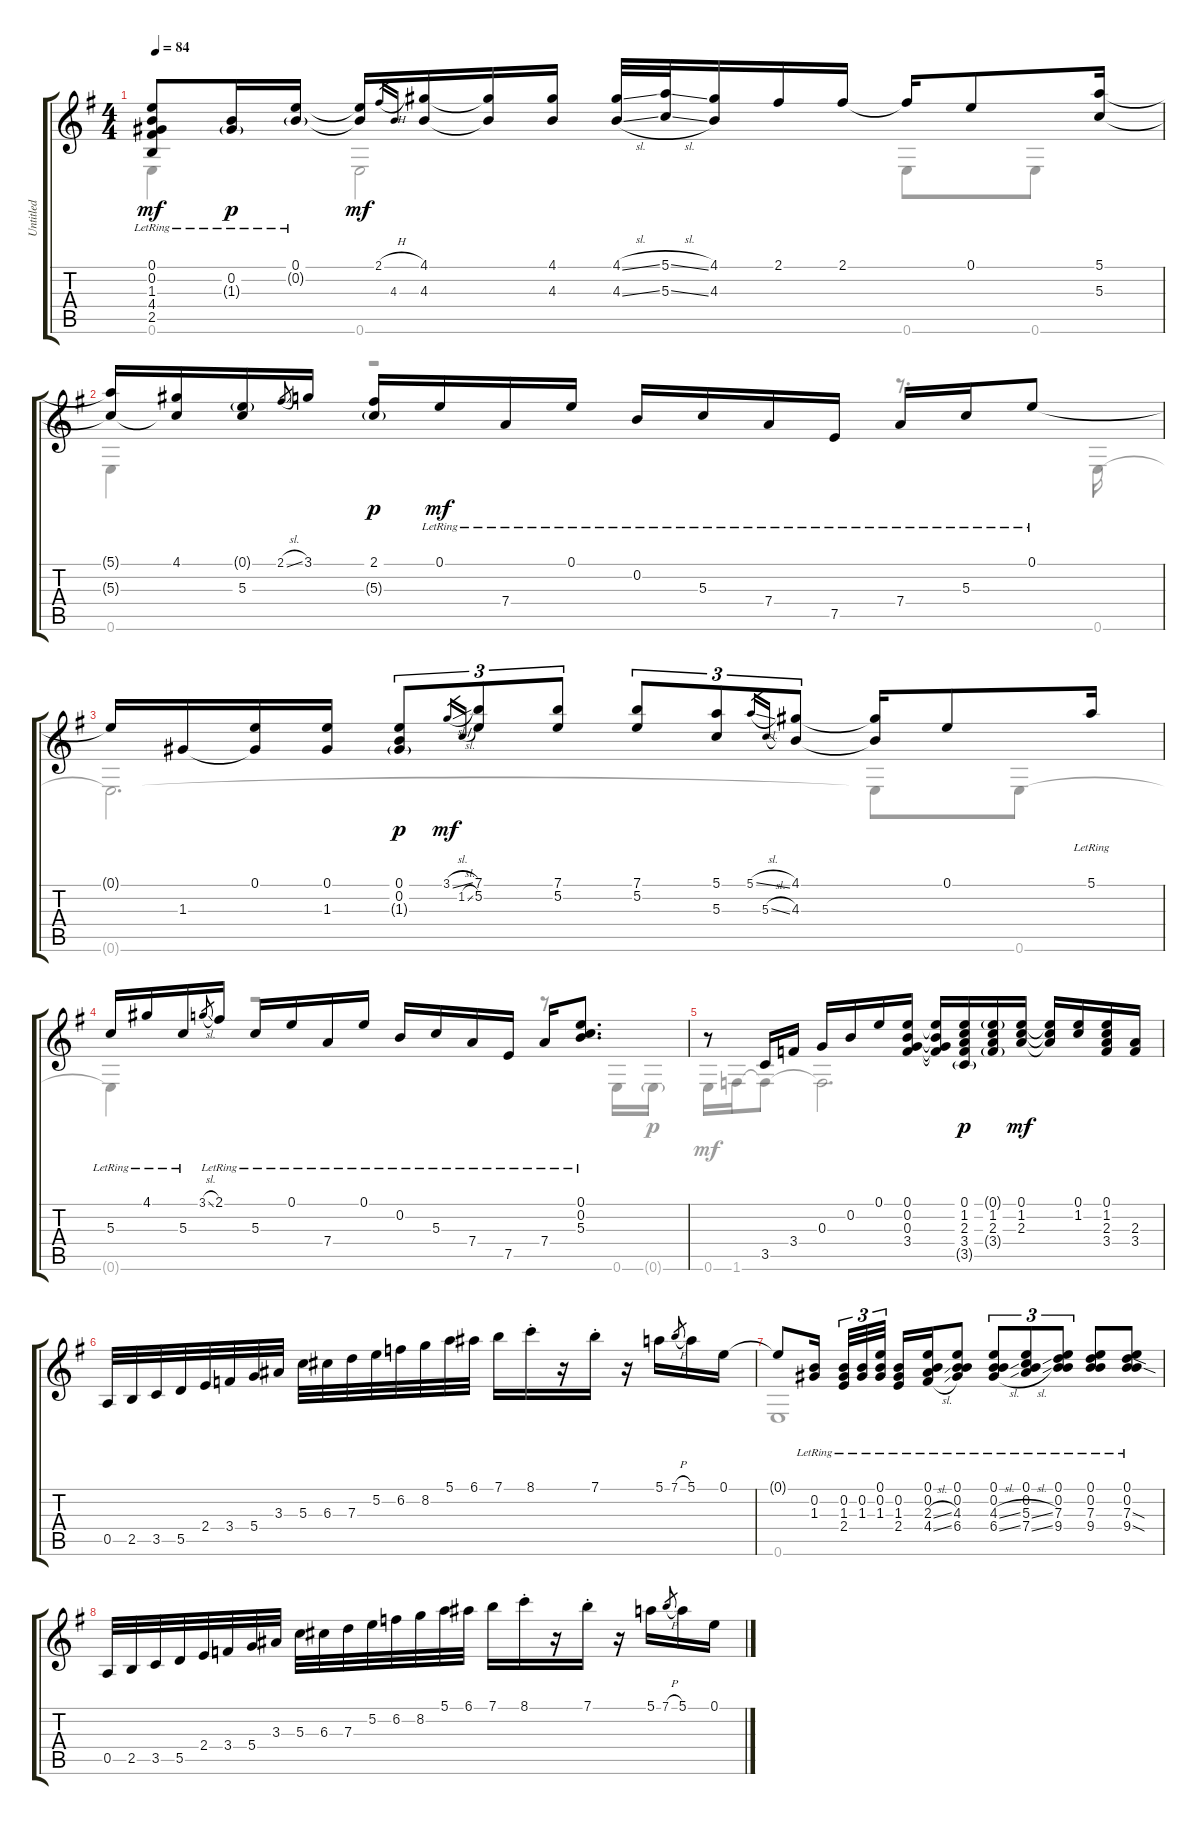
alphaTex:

\track ("Untitled" "Untitled") {instrument acousticguitarnylon}
\staff {score tabs}
\tuning (E4 B3 G3 D3 A2 E2) {hide}
\voice
\ts (4 4)
\tempo 84
\clef g2
\ks g
(0.1{lr} 0.2{t} 1.3{t} 4.4{t} 2.5{t}).8{dy mf} (0.2{lr} 1.3{g lr}).16{dy p} (0.1{lr} 0.2{g lr}).16 (0.1{t} 0.2{t}).16{dy mf} 2.1{h}.16{gr} 4.3.16{gr} (4.1 4.3).16 (4.1{t} 4.3{t}).16 (4.1 4.3).16 (4.1{sl} 4.3{sl}).32 (5.1{sl} 5.3{sl}).32 (4.1 4.3).16 2.1.16 2.1.16 2.1{t}.16 0.1.8 (5.1 5.3).16 |
(5.1{t} 5.3{t}).16 (4.1 5.3{t}).16 (0.1{g} 5.3).16 2.1{sl}.8{gr} 3.1.16 (2.1 5.3{g}).16{dy p} 0.1{lr}.16{dy mf} 7.4{lr}.16 0.1{lr}.16 0.2{lr}.16 5.3{lr}.16 7.4{lr}.16 7.5{lr}.16 7.4{lr}.16 5.3{lr}.16 0.1{lr}.8 |
0.1{t}.16 1.3.16 (0.1 1.3{t}).16 (0.1 1.3).16 (0.1 0.2 1.3{g}).8{tu (3 2) dy p} 3.1{sl}.16{gr dy mf} 1.2{sl}.16{gr} (7.1 5.2).8{tu (3 2)} (7.1 5.2).8{tu (3 2)} (7.1 5.2).8{tu (3 2)} (5.1 5.3).8{tu (3 2)} 5.1{sl}.16{gr} 5.3{sl}.16{gr} (4.1 4.3).8{tu (3 2)} (4.1{t} 4.3{t}).16 0.1.8 5.1{lr}.16 |
5.3{lr}.16 4.1{lr}.16 5.3{lr}.16 3.1{sl}.8{gr} 2.1{lr}.16 5.3{lr}.16 0.1{lr}.16 7.4{lr}.16 0.1{lr}.16 0.2{lr}.16 5.3{lr}.16 7.4{lr}.16 7.5{lr}.16 7.4{lr}.16 (0.1{lr} 0.2{lr} 5.3{lr}).8{d} |
r.8 3.5.16 3.4.16 0.3.16 0.2.16 0.1.16 (0.1 0.2 0.3 3.4).16 (0.1{t} 0.2{t} 0.3{t} 3.4{t}).16 (0.1 1.2 2.3 3.4 3.5{g}).16{dy p} (0.1{g} 1.2 2.3 3.4{g}).16 (0.1 1.2 2.3).16{dy mf} (0.1{t} 1.2{t} 2.3{t}).16 (0.1 1.2).16 (0.1 1.2 2.3 3.4).16 (2.3 3.4).16 |
0.5.32 2.5.32 3.5.32 5.5.32 2.4.32 3.4.32 5.4.32 3.3.32 5.3.32 6.3.32 7.3.32 5.2.32 6.2.32 8.2.32 5.1.32 6.1.32 7.1.16 8.1{st}.16 r.16 7.1{st}.16 r.16 5.1.16 7.1{h}.8{gr} 5.1.16 0.1.16 |
0.1{t}.8 (0.2{lr} 1.3{lr}).16{beam splitsecondary} (0.2{lr} 1.3{lr} 2.4{lr}).32{tu (3 2)} (0.2{lr} 1.3{lr}).32{tu (3 2)} (0.1{lr} 0.2{lr} 1.3{lr}).32{tu (3 2)} (0.2{lr} 1.3{lr} 2.4{lr}).16 (0.1{lr} 0.2{lr} 2.3{sl lr} 4.4{sl lr}).16 (0.1{lr} 0.2{lr} 4.3{lr} 6.4{lr}).8 (0.1{lr} 0.2{lr} 4.3{sl lr} 6.4{sl lr}).8{tu (3 2)} (0.1{lr} 0.2{lr} 5.3{sl lr} 7.4{sl lr}).8{tu (3 2)} (0.1{lr} 0.2{lr} 7.3{lr} 9.4{lr}).8{tu (3 2)} (0.1{lr} 0.2{lr} 7.3{lr} 9.4{lr}).8 (0.1{lr} 0.2{lr} 7.3{sod lr} 9.4{sod lr}).8 |
0.5.32 2.5.32 3.5.32 5.5.32 2.4.32 3.4.32 5.4.32 3.3.32 5.3.32 6.3.32 7.3.32 5.2.32 6.2.32 8.2.32 5.1.32 6.1.32 7.1.16 8.1{st}.16 r.16 7.1{st}.16 r.16 5.1.16 7.1{h}.8{gr} 5.1.16 0.1.16
\voice
\clef g2
\ottava regular
\simile none
\ks g
0.6{t}.4{dy mf} 0.6.2 0.6.8 0.6.8 |
0.6.4 r.2 r.8{d} 0.6.16 |
0.6{t}.2{d} 0.6{t}.8 0.6.8 |
0.6{t}.4 r.2 r.8 0.6.16 0.6{g}.16{dy p} |
0.6.16{dy mf} 1.6.16 1.6{t}.8 1.6{t}.2{d} |
|
0.6.1 |
